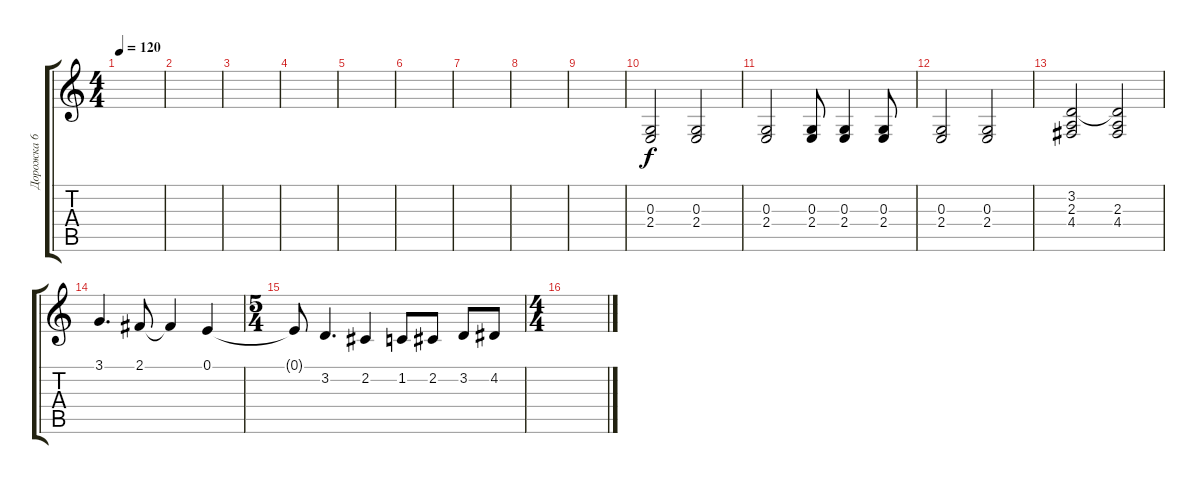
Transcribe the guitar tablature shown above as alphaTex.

\track ("Дорожка 6" "Дорожка 6") {instrument fx7echoes}
\staff {score tabs}
\tuning (E4 B3 G3 D3 A2 E2) {hide}
\ts (4 4)
\tempo 120
\clef g2
\ks c
|
|
|
|
|
|
|
|
|
(0.3 2.4).2 (0.3 2.4).2 |
(0.3 2.4).2 (0.3 2.4).8 (0.3 2.4).4 (0.3 2.4).8 |
(0.3 2.4).2 (0.3 2.4).2 |
(3.2 2.3 4.4).2 (3.2{t} 2.3 4.4).2 |
3.1.4{d} 2.1.8 2.1{t}.4 0.1.4 |
\ts (5 4)
0.1{t}.8 3.2.4{d} 2.2.4 1.2.8 2.2.8 3.2.8 4.2.8 |
\ts (4 4)
